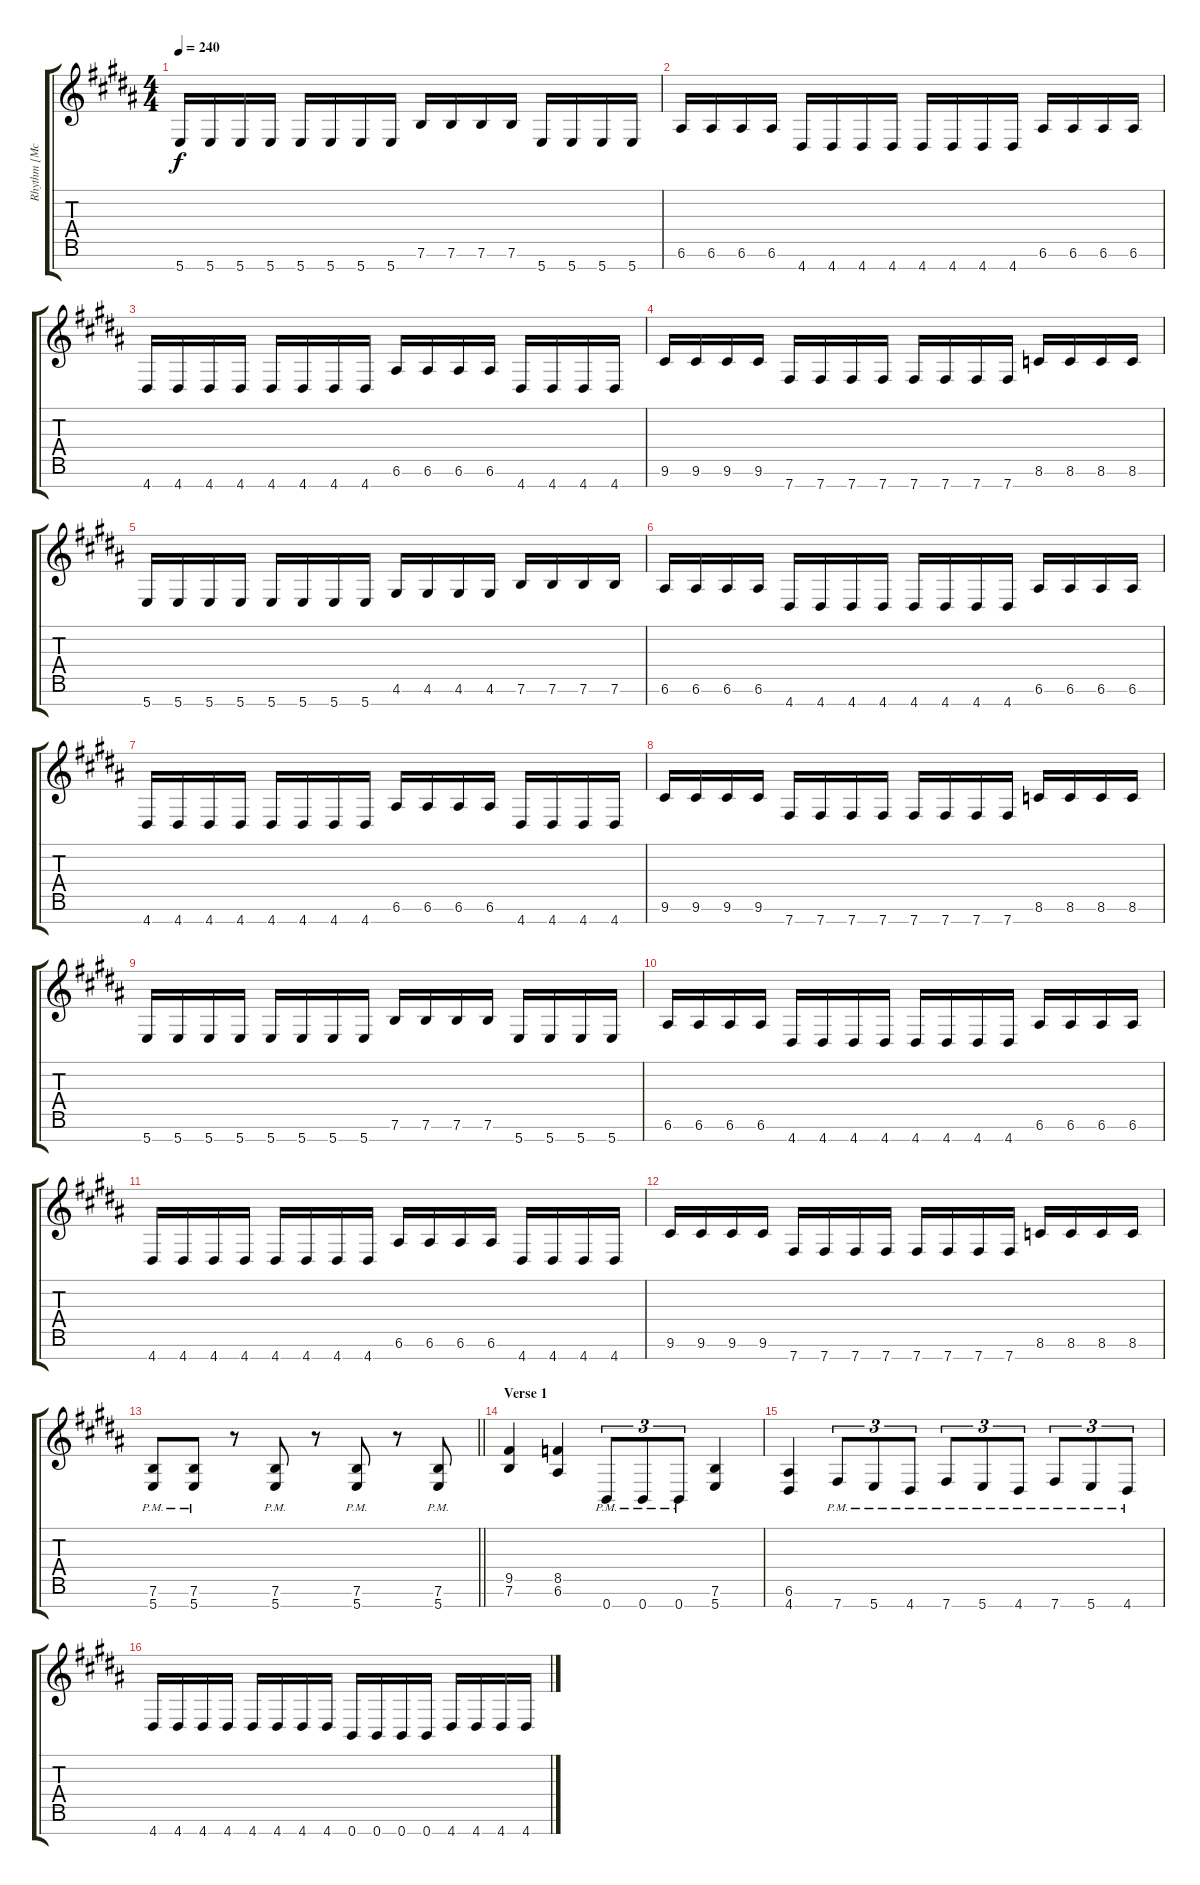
\track ("Rhythm [McMorran]" "Rhythm [Mc") {instrument overdrivenguitar}
\staff {score tabs}
\tuning (E4 B3 G3 D3 A2 E2 B1) {hide}
\ts (4 4)
\tempo 240
\clef g2
\ks b
5.7.16{dy f} 5.7.16 5.7.16 5.7.16 5.7.16 5.7.16 5.7.16 5.7.16 7.6.16 7.6.16 7.6.16 7.6.16 5.7.16 5.7.16 5.7.16 5.7.16 |
6.6.16 6.6.16 6.6.16 6.6.16 4.7.16 4.7.16 4.7.16 4.7.16 4.7.16 4.7.16 4.7.16 4.7.16 6.6.16 6.6.16 6.6.16 6.6.16 |
4.7.16 4.7.16 4.7.16 4.7.16 4.7.16 4.7.16 4.7.16 4.7.16 6.6.16 6.6.16 6.6.16 6.6.16 4.7.16 4.7.16 4.7.16 4.7.16 |
9.6.16 9.6.16 9.6.16 9.6.16 7.7.16 7.7.16 7.7.16 7.7.16 7.7.16 7.7.16 7.7.16 7.7.16 8.6.16 8.6.16 8.6.16 8.6.16 |
5.7.16 5.7.16 5.7.16 5.7.16 5.7.16 5.7.16 5.7.16 5.7.16 4.6.16 4.6.16 4.6.16 4.6.16 7.6.16 7.6.16 7.6.16 7.6.16 |
6.6.16 6.6.16 6.6.16 6.6.16 4.7.16 4.7.16 4.7.16 4.7.16 4.7.16 4.7.16 4.7.16 4.7.16 6.6.16 6.6.16 6.6.16 6.6.16 |
4.7.16 4.7.16 4.7.16 4.7.16 4.7.16 4.7.16 4.7.16 4.7.16 6.6.16 6.6.16 6.6.16 6.6.16 4.7.16 4.7.16 4.7.16 4.7.16 |
9.6.16 9.6.16 9.6.16 9.6.16 7.7.16 7.7.16 7.7.16 7.7.16 7.7.16 7.7.16 7.7.16 7.7.16 8.6.16 8.6.16 8.6.16 8.6.16 |
5.7.16 5.7.16 5.7.16 5.7.16 5.7.16 5.7.16 5.7.16 5.7.16 7.6.16 7.6.16 7.6.16 7.6.16 5.7.16 5.7.16 5.7.16 5.7.16 |
6.6.16 6.6.16 6.6.16 6.6.16 4.7.16 4.7.16 4.7.16 4.7.16 4.7.16 4.7.16 4.7.16 4.7.16 6.6.16 6.6.16 6.6.16 6.6.16 |
4.7.16 4.7.16 4.7.16 4.7.16 4.7.16 4.7.16 4.7.16 4.7.16 6.6.16 6.6.16 6.6.16 6.6.16 4.7.16 4.7.16 4.7.16 4.7.16 |
9.6.16 9.6.16 9.6.16 9.6.16 7.7.16 7.7.16 7.7.16 7.7.16 7.7.16 7.7.16 7.7.16 7.7.16 8.6.16 8.6.16 8.6.16 8.6.16 |
\barLineRight lightlight
(7.6 5.7{pm}).8 (7.6 5.7{pm}).8 r.8 (7.6{pm} 5.7{pm}).8 r.8 (7.6 5.7{pm}).8 r.8 (7.6 5.7{pm}).8 |
\section ("" "Verse 1")
(9.5 7.6).4 (8.5 6.6).4 0.7{pm}.8{tu (3 2)} 0.7{pm}.8{tu (3 2)} 0.7{pm}.8{tu (3 2)} (7.6 5.7).4 |
(6.6 4.7).4 7.7{pm}.8{tu (3 2)} 5.7{pm}.8{tu (3 2)} 4.7{pm}.8{tu (3 2)} 7.7{pm}.8{tu (3 2)} 5.7{pm}.8{tu (3 2)} 4.7{pm}.8{tu (3 2)} 7.7{pm}.8{tu (3 2)} 5.7{pm}.8{tu (3 2)} 4.7{pm}.8{tu (3 2)} |
4.7.16 4.7.16 4.7.16 4.7.16 4.7.16 4.7.16 4.7.16 4.7.16 0.7.16 0.7.16 0.7.16 0.7.16 4.7.16 4.7.16 4.7.16 4.7.16
